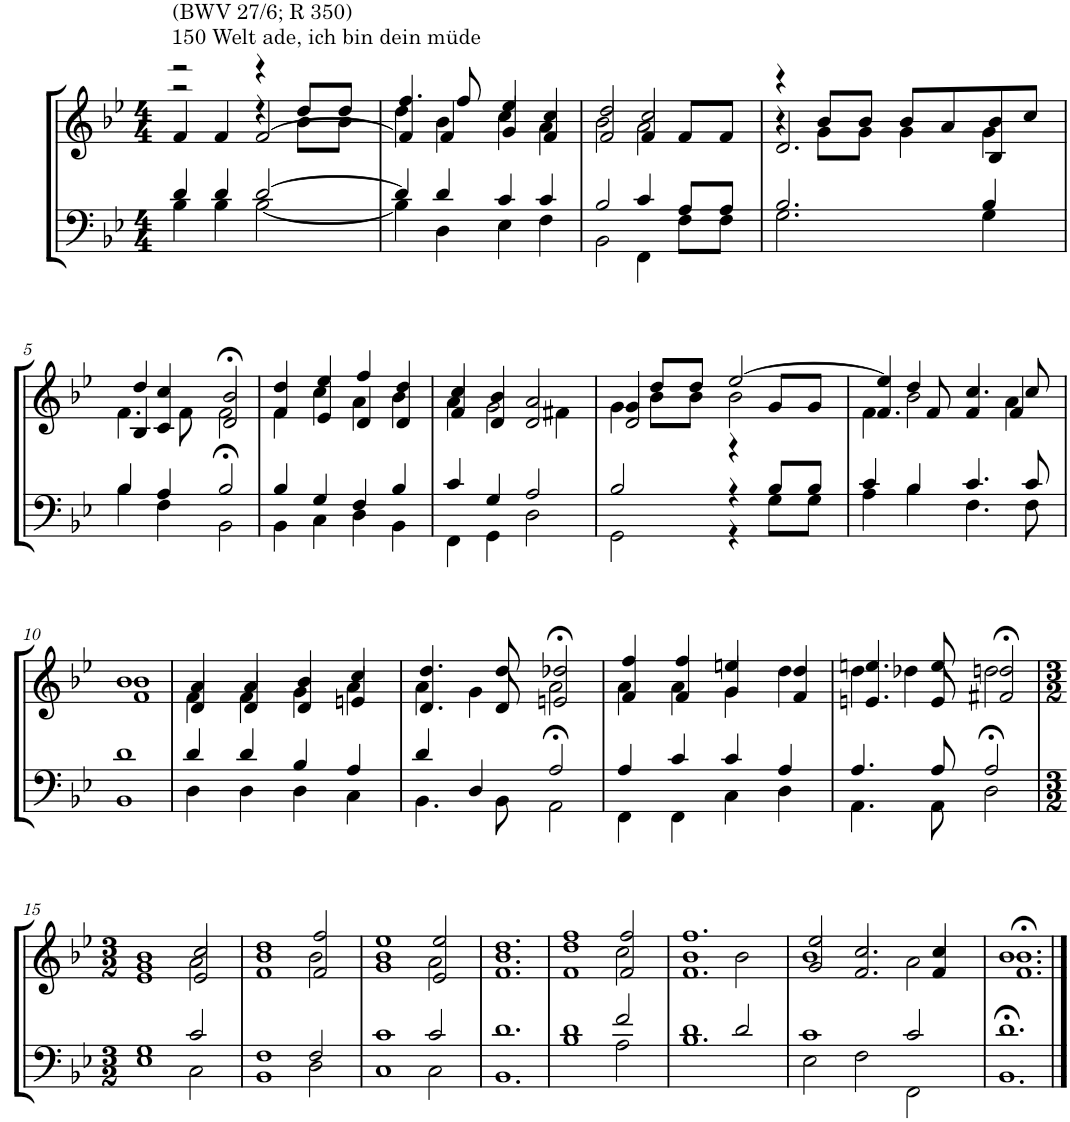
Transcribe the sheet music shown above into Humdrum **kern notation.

**kern	**kern
*part2	*part1
*staff2	*staff1
*I"Tenor/Baß	*I"Sopran/Alt
*clefF4	*clefG2
*k[b-e-]	*k[b-e-]
*M4/4	*M4/4
=1	=1
*^	*^
*	*	*	*^
!	!	!LO:TX:a:t=150 Welt ade, ich bin dein müde	!	!
!	!	!LO:TX:a:t=(BWV 27/6; R 350)	!	!
4d/	4B-\	2r	2r	4f/
4d/	4B-\	.	.	4f/
[2d/	[2B-\	4r	4r	[2f/
.	.	8dd/L	8b-\L	.
.	.	8dd/J	8b-\J	.
=2	=2	=2	=2	=2
4d/]	4B-\]	4.ff/	4dd\	4f/]
4d/	4D\	.	4b-\	4f/
.	.	8ff/	.	.
4c/	4E-\	4ee-/	4cc\	4g/
4c/	4F\	4cc/	4a\	4f/
=3	=3	=3	=3	=3
2B-/	2BB-\	2dd/	2b-\	2f/
4c/	4FF\	2cc/	2a\	4f/
8A/L	8F\L	.	.	8f/L
8A/J	8F\J	.	.	8f/J
=4	=4	=4	=4	=4
2.B-/	2.G\	4r	4r	2.d/
.	.	8b-/L	8g\L	.
.	.	8b-/J	8g\J	.
.	.	8b-/L	4g\	.
.	.	8a/	.	.
4B-/	4G\	8b-/	4g\	4B-/
.	.	8cc/J	.	.
!!LO:LB:g=z	!!	!!
=5	=5	=5	=5	=5
4B-/	4B-\	4dd/	4.f\	4B-/
4A/	4F\	4cc/	.	4c/
.	.	.	8f\	.
2B-/	2BB->\	2b->/	2f\	2d/
=6	=6	=6	=6	=6
4B-/	4BB-\	4dd/	4f\	4f/
4G/	4C\	4ee-/	4cc\	4e-/
4F/	4D\	4ff/	4a\	4d/
4B-/	4BB-\	4dd/	4b-\	4d/
=7	=7	=7	=7	=7
4c/	4FF\	4cc/	4a\	4f/
4G/	4GG\	4b-/	2g\	4d/
2A/	2D\	2a/	.	2d/
.	.	.	4f#X\	.
=8	=8	=8	=8	=8
2B-/	2GG\	4g/	4g\	2d/
.	.	8dd/L	8b-\L	.
.	.	8dd/J	8b-\J	.
4r	4r	[2ee-/	2b-\	4r
8B-/L	8G\L	.	.	8g/L
8B-/J	8G\J	.	.	8g/J
=9	=9	=9	=9	=9
4c/	4A\	4ee-/]	4f\	4.f/
4B-/	4B-\	4dd/	2b-\	.
.	.	.	.	8f/
4.c/	4.F\	4.cc/	.	4f/
.	.	.	4a\	4f/
8c/	8F\	8cc/	.	.
!!LO:LB:g=z	!!	!!
=10	=10	=10	=10	=10
1d	1BB-	1b-	1b-	1f
=11	=11	=11	=11	=11
4d/	4D\	4a/	4f\	4d/
4d/	4D\	4a/	4f\	4d/
4B-/	4D\	4b-/	4g\	4d/
4A/	4C\	4cc/	4a\	4en/
=12	=12	=12	=12	=12
4d/	4.BB-\	4.dd/	4a\	4.d/
4D/	.	.	4g\	.
.	8BB-\	8dd/	.	8d/
2A/	2AA>\	2dd-X>/	2a\	2en/
=13	=13	=13	=13	=13
4A/	4FF\	4ff/	4a\	4f/
4c/	4FF\	4ff/	4a\	4f/
4c/	4C\	4een/	4g\	4g/
4A/	4D\	4dd/	4dd\	4f/
=14	=14	=14	=14	=14
4.A/	4.AA\	4.een/	4dd\	4.en/
.	.	.	4dd-X\	.
8A/	8AA\	8ee/	.	8e/
2A/	2D>\	2ddn>/	2dd\	2f#X/
!!LO:LB:g=z	!!	!!
=15	=15	=15	=15	=15
*M3/2	*	*M3/2	*	*
1G	1E-	1b-	1g	1e-
2c/	2C\	2cc/	2a\	2e-/
=16	=16	=16	=16	=16
1F	1BB-	1dd	1b-	1f
2F/	2D\	2ff/	2b-\	2f/
=17	=17	=17	=17	=17
1c	1C	1ee-	1b-	1g
2c/	2C\	2ee-/	2a\	2e-/
=18	=18	=18	=18	=18
1.d	1.BB-	1.dd	1.b-	1.f
=19	=19	=19	=19	=19
1d	1B-	1ff	1dd	1f
2f/	2A\	2ff/	2cc\	2f/
=20	=20	=20	=20	=20
1d	1.B-	1.ff	1b-	1.f
2d/	.	.	2b-\	.
=21	=21	=21	=21	=21
1c	2E-\	2ee-/	1b-	2g/
.	2F\	2.cc/	.	2.f/
2c/	2FF\	.	2a\	.
.	.	4cc/	.	4f/
=22	=22	=22	=22	=22
1.d	1.BB->	1.b->	1.b-	1.f
*v	*v	*	*	*
*	*v	*v	*v
==	==
*-	*-
